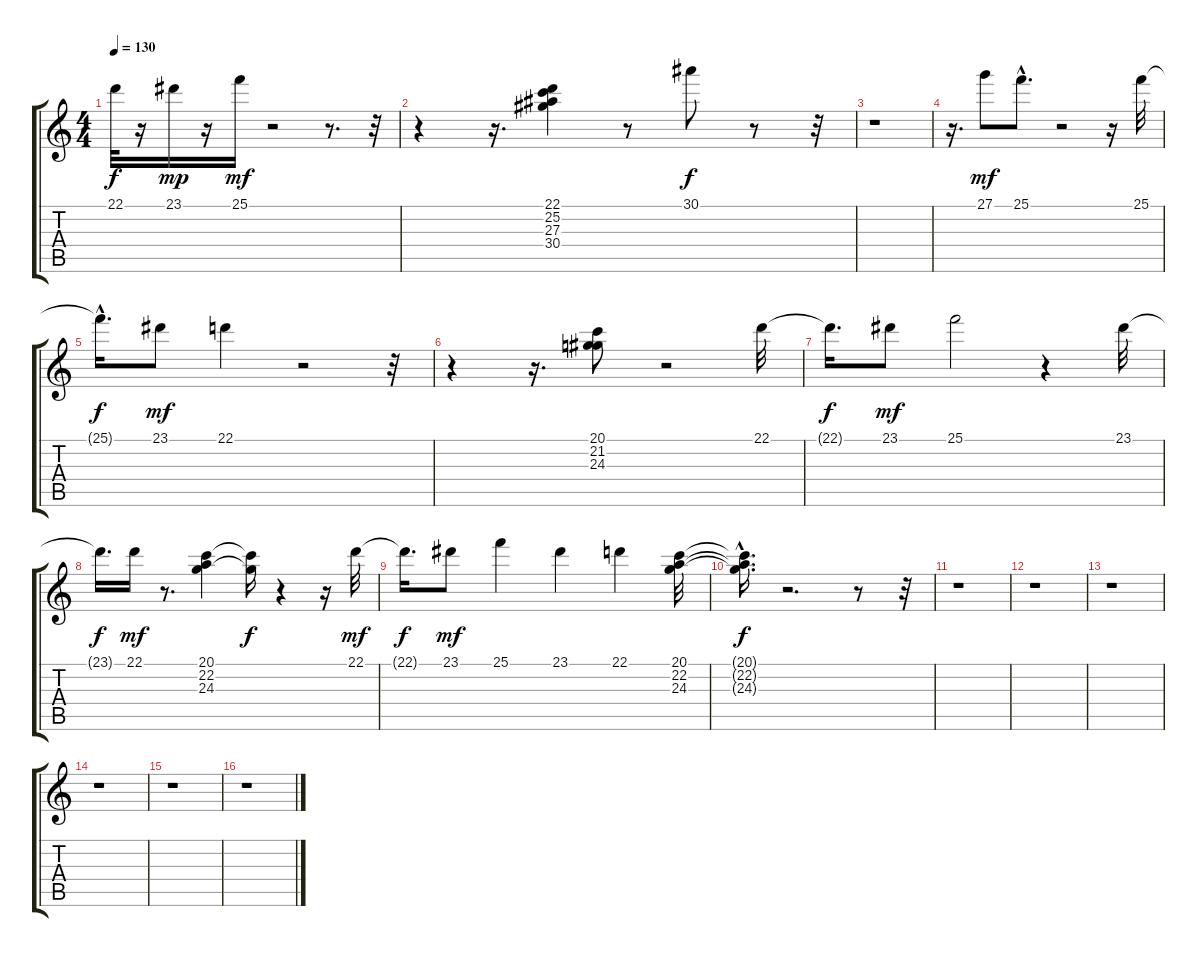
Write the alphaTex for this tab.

\track "" {instrument vibraphone}
\staff {score tabs}
\tuning (E4 B3 G3 D3 A2 E2) {hide}
\ts (4 4)
\tempo 130
\clef g2
\ks c
22.1{t}.32{dy f} r.16 23.1.16{dy mp} r.16 25.1.16{dy mf} r.2 r.8{d} r.32 |
r.4 r.16{d} (22.1 25.2 27.3 30.4).4 r.8 30.1.8{dy f} r.8 r.32 |
r.1 |
r.16{d} 27.1.8{dy mf} 25.1{hac}.8{d} r.2 r.16 25.1.32 |
25.1{hac t}.16{d dy f} 23.1.8{dy mf} 22.1.4 r.2 r.32 |
r.4 r.16{d} (20.1 21.2 24.3).8 r.2 22.1.32 |
22.1{t}.16{d dy f} 23.1.8{dy mf} 25.1.2 r.4 23.1.32 |
23.1{t}.16{d dy f} 22.1.16{dy mf} r.8{d} (20.1 22.2 24.3).4 (20.1{t} 24.3{t}).16{dy f} r.4 r.16 22.1.32{dy mf} |
22.1{t}.16{d dy f} 23.1.8{dy mf} 25.1.4 23.1.4 22.1.4 (20.1 22.2 24.3).32 |
(20.1{hac t} 22.2{hac t} 24.3{hac t}).16{d dy f} r.2{d} r.8 r.32 |
r.1 |
r.1 |
r.1 |
r.1 |
r.1 |
r.1
